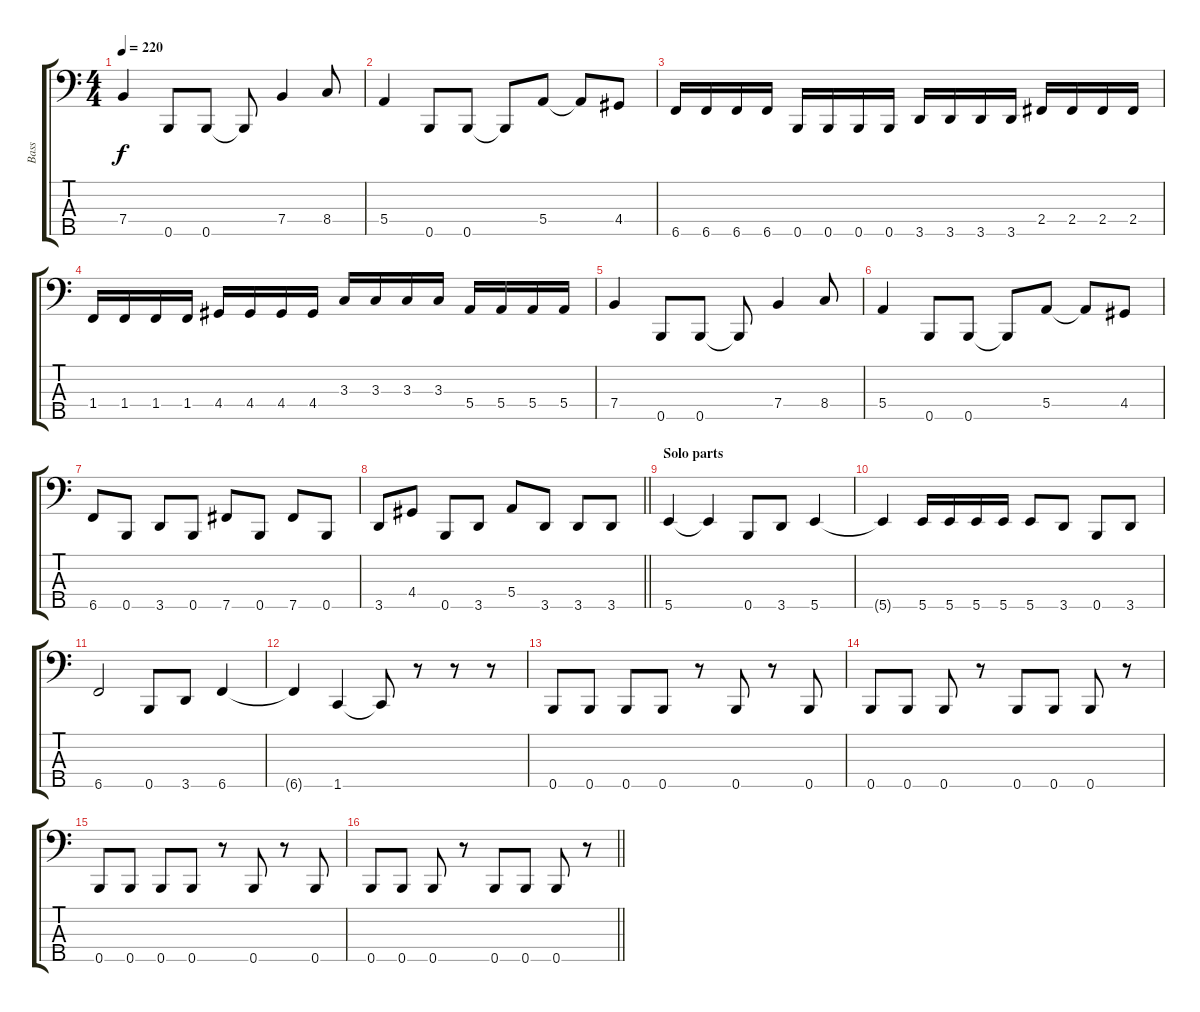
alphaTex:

\track ("Bass" "Bass") {instrument electricbasspick}
\staff {score tabs}
\tuning (G2 D2 A1 E1 B0) {hide}
\ts (4 4)
\tempo 220
\clef f4
\ks c
7.4.4{dy f} 0.5.8 0.5.8 0.5{t}.8 7.4.4 8.4.8 |
5.4.4 0.5.8 0.5.8 0.5{t}.8 5.4.8 5.4{t}.8 4.4.8 |
6.5.16 6.5.16 6.5.16 6.5.16 0.5.16 0.5.16 0.5.16 0.5.16 3.5.16 3.5.16 3.5.16 3.5.16 2.4.16 2.4.16 2.4.16 2.4.16 |
1.4.16 1.4.16 1.4.16 1.4.16 4.4.16 4.4.16 4.4.16 4.4.16 3.3.16 3.3.16 3.3.16 3.3.16 5.4.16 5.4.16 5.4.16 5.4.16 |
7.4.4 0.5.8 0.5.8 0.5{t}.8 7.4.4 8.4.8 |
5.4.4 0.5.8 0.5.8 0.5{t}.8 5.4.8 5.4{t}.8 4.4.8 |
6.5.8 0.5.8 3.5.8 0.5.8 7.5.8 0.5.8 7.5.8 0.5.8 |
\barLineRight lightlight
3.5.8 4.4.8 0.5.8 3.5.8 5.4.8 3.5.8 3.5.8 3.5.8 |
\section ("" "Solo parts")
5.5.4 5.5{t}.4 0.5.8 3.5.8 5.5.4 |
5.5{t}.4 5.5.16 5.5.16 5.5.16 5.5.16 5.5.8 3.5.8 0.5.8 3.5.8 |
6.5.2 0.5.8 3.5.8 6.5.4 |
6.5{t}.4 1.5.4 1.5{t}.8 r.8 r.8 r.8 |
0.5.8 0.5.8 0.5.8 0.5.8 r.8 0.5.8 r.8 0.5.8 |
0.5.8 0.5.8 0.5.8 r.8 0.5.8 0.5.8 0.5.8 r.8 |
0.5.8 0.5.8 0.5.8 0.5.8 r.8 0.5.8 r.8 0.5.8 |
\barLineRight lightlight
0.5.8 0.5.8 0.5.8 r.8 0.5.8 0.5.8 0.5.8 r.8
